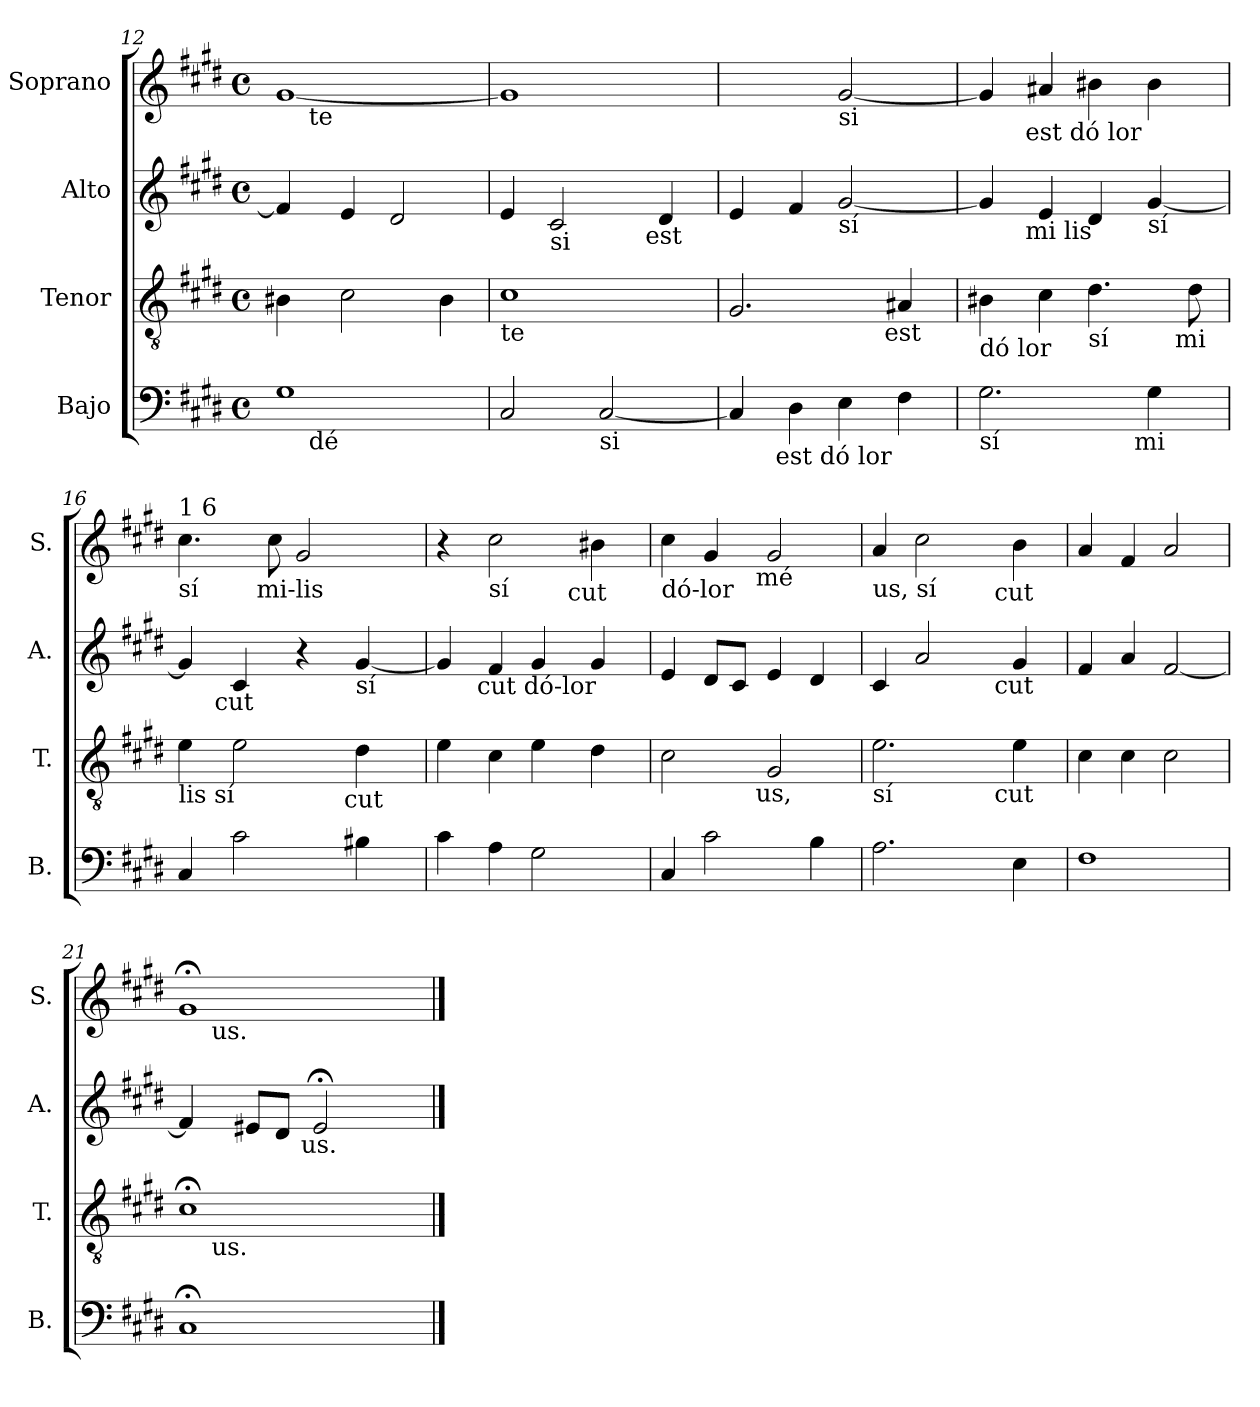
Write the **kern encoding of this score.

**kern	**kern	**kern	**kern
*part4	*part3	*part2	*part1
*staff4	*staff3	*staff2	*staff1
*I"Bajo	*I"Tenor	*I"Alto	*I"Soprano
*I'B.	*I'T.	*I'A.	*I'S.
*clefF4	*clefGv2	*clefG2	*clefG2
*ITrd7c12	*	*	*
*k[f#c#g#d#]	*k[f#c#g#d#]	*k[f#c#g#d#]	*k[f#c#g#d#]
*E:	*E:	*E:	*E:
*M4/4	*M4/4	*M4/4	*M4/4
*met(c)	*met(c)	*met(c)	*met(c)
=12	=12	=12	=12
*^	*	*	*^
1GG#	8ryy	4B#X\	4f#/]	[<1g#	8ryy
!	!	!	!	!	!LO:TX:b:t=te
!	!LO:TX:b:t=dé	!	!	!	!
.	2..ryy	.	.	.	2..ryy
.	.	2c#\	4e/	.	.
.	.	.	2d#/	.	.
.	.	4B#\	.	.	.
=13	=13	=13	=13	=13	=13
!	!	!	!LO:TX:b:t=te	!	!
!	!	!LO:TX:b:t=te	!	!	!
!LO:TX:b:t=te	!	!	!	!	!
*v	*v	*	*^	*v	*v
2CC#/	1c#	4e/	2ryy	1g#]
!	!	!LO:TX:b:t=si	!	!
.	.	2c#/	.	.
!LO:TX:b:t=si	!	!	!	!
[<2CC#/	.	.	8..ryy	.
!	!	!	!LO:TX:b:t=est	!
.	.	.	4ryy	.
.	.	4d#/	.	.
.	.	.	32ryy	.
=14	=14	=14	=14	=14
!	!	!LO:TX:b:t=dó lor	!	!
!	!LO:TX:b:t=si	!	!	!
*^	*^	*v	*v	*
4CC#/]	8..ryy	2.G#/	2ryy	4e/	2ryy
!	!LO:TX:b:t=est dó lor	!	!	!	!
.	2ryy	.	.	.	.
4DD#\	.	.	.	4f#/	.
!	!	!	!	!	!LO:TX:b:t=si
!	!	!	!	!LO:TX:b:t=sí	!
4EE\	.	.	8..ryy	[<2g#/	[<2g#/
!	!	!	!LO:TX:b:t=est	!	!
.	4ryy	.	4ryy	.	.
4FF#\	.	4A#X/	.	.	.
.	32ryy	.	32ryy	.	.
=15	=15	=15	=15	=15	=15
!	!	!LO:TX:b:t=dó lor	!	!	!
!LO:TX:b:t=sí	!	!	!	!	!
*	*	*	*	*^	*^
2.GG#\	2ryy	4B#X\	2ryy	4g#/]	8..ryy	4g#/]	8..ryy
!	!	!	!	!	!	!	!LO:TX:b:t=est dó lor
!	!	!	!	!	!LO:TX:b:t=mi lis	!	!
.	.	.	.	.	2ryy	.	2ryy
.	.	4c#\	.	4e/	.	4a#X/	.
!	!	!LO:TX:b:t=sí	!	!	!	!	!
.	8..ryy	4.d#\	4ryy	4d#/	.	4b#X\	.
!	!LO:TX:b:t=mi	!	!	!	!	!	!
.	4ryy	.	.	.	4ryy	.	4ryy
!	!	!	!	!LO:TX:b:t=sí	!	!	!
4GG#\	.	.	16.ryy	[<4g#/	.	4b#\	.
!	!	!	!LO:TX:b:t=mi	!	!	!	!
.	.	.	8ryy	.	.	.	.
.	.	8d#\	.	.	.	.	.
.	32ryy	.	32ryy	.	32ryy	.	32ryy
!!LO:LB:g=z	!!
=16	=16	=16	=16	=16	=16	=16	=16
!	!	!	!	!	!	!LO:TX:a:t=1 6	!
!	!	!	!	!	!	!LO:TX:b:t=sí	!
!	!	!LO:TX:b:t=lis sí	!	!	!	!	!
*v	*v	*	*	*	*	*	*
4CC#/	4e\	2ryy	4g#/]	8.ryy	4.cc#\	4ryy
!	!	!	!	!LO:TX:b:t=cut	!	!
.	.	.	.	2ryy	.	.
2C#\	2e\	.	4c#/	.	.	16.ryy
!	!	!	!	!	!	!LO:TX:b:t=mi-lis
.	.	.	.	.	.	2ryy
.	.	.	.	.	8cc#\	.
.	.	8..ryy	4r	.	2g#/	.
.	.	.	.	4ryy	.	.
!	!	!LO:TX:b:t=cut	!	!	!	!
.	.	4ryy	.	.	.	.
!	!	!	!LO:TX:b:t=sí	!	!	!
4BB#X\	4d#\	.	[<4g#/	.	.	.
.	.	.	.	.	.	8ryy
.	.	.	.	16ryy	.	.
.	.	32ryy	.	.	.	32ryy
=17	=17	=17	=17	=17	=17	=17
!	!LO:TX:b:t=dó-lor mé	!	!	!	!	!
*	*v	*v	*	*	*	*
4C#\	4e\	4g#/]	8..ryy	4r	2ryy
!	!	!	!LO:TX:b:t=cut dó-lor	!	!
.	.	.	2ryy	.	.
!	!	!	!	!LO:TX:b:t=sí	!
4AA\	4c#\	4f#/	.	2cc#\	.
2GG#\	4e\	4g#/	.	.	8.ryy
!	!	!	!	!	!LO:TX:b:t=cut
.	.	.	.	.	4ryy
.	.	.	4ryy	.	.
.	4d#\	4g#/	.	4b#X\	.
.	.	.	.	.	16ryy
.	.	.	32ryy	.	.
=18	=18	=18	=18	=18	=18
!	!	!	!	!LO:TX:b:t=dó-lor	!
!	!	!LO:TX:b:t=mé	!	!	!
*	*^	*v	*v	*	*
4CC#/	2c#\	4...ryy	4e/	4cc#\	4...ryy
2C#\	.	.	8d#/L	4g#/	.
.	.	.	8c#/J	.	.
!	!	!	!	!	!LO:TX:b:t=mé
!	!	!LO:TX:b:t=us,	!	!	!
.	.	2ryy	.	.	2ryy
.	2G#/	.	4e/	2g#/	.
4BB\	.	.	4d#/	.	.
.	.	32ryy	.	.	32ryy
=19	=19	=19	=19	=19	=19
!	!	!	!	!LO:TX:b:t=us, sí	!
!	!	!	!LO:TX:b:t=us, sí	!	!
!	!LO:TX:b:t=sí	!	!	!	!
*	*	*	*^	*	*
2.AA\	2.e\	2ryy	4c#/	2ryy	4a/	2ryy
.	.	.	2a/	.	2cc#\	.
.	.	8.ryy	.	8.ryy	.	8.ryy
!	!	!	!	!	!	!LO:TX:b:t=cut
!	!	!	!	!LO:TX:b:t=cut	!	!
!	!	!LO:TX:b:t=cut	!	!	!	!
.	.	4ryy	.	4ryy	.	4ryy
4EE\	4e\	.	4g#/	.	4b\	.
.	.	16ryy	.	16ryy	.	16ryy
=20	=20	=20	=20	=20	=20	=20
!	!	!	!	!	!LO:TX:a:t=rall.	!
!	!	!	!	!	!LO:TX:b:t=dó-lor mé	!
!	!	!	!LO:TX:b:t=dó-lor mé	!	!	!
!	!LO:TX:b:t=dó-lor mé	!	!	!	!	!
*	*v	*v	*	*	*v	*v
*	*	*v	*v	*
1FF#	4c#\	4f#/	4a/
.	4c#\	4a/	4f#/
.	2c#\	[<2f#/	2a/
=21	=21	=21	=21
*	*^	*^	*^
*	*	*	*	*^	*	*
1CC#;<	1c#;<	16.ryy	4f#/]	32ryy	4...ryy	1g#;<	16.ryy
.	.	.	.	2ryy	.	.	.
!	!	!	!	!	!	!	!LO:TX:b:t=us.
!	!	!LO:TX:b:t=us.	!	!	!	!	!
.	.	2ryy	.	.	.	.	2ryy
.	.	.	8e#X/L	.	.	.	.
.	.	.	8d#/J	.	.	.	.
!	!	!	!	!	!LO:TX:b:t=us.	!	!
.	.	.	.	.	2ryy	.	.
.	.	.	2e#;</	.	.	.	.
.	.	.	.	4...ryy	.	.	.
.	.	4ryy	.	.	.	.	4ryy
.	.	8ryy	.	.	.	.	8ryy
.	.	32ryy	.	.	32ryy	.	32ryy
*	*v	*v	*	*	*	*v	*v
*	*	*v	*v	*v	*
==	==	==	==
*-	*-	*-	*-
